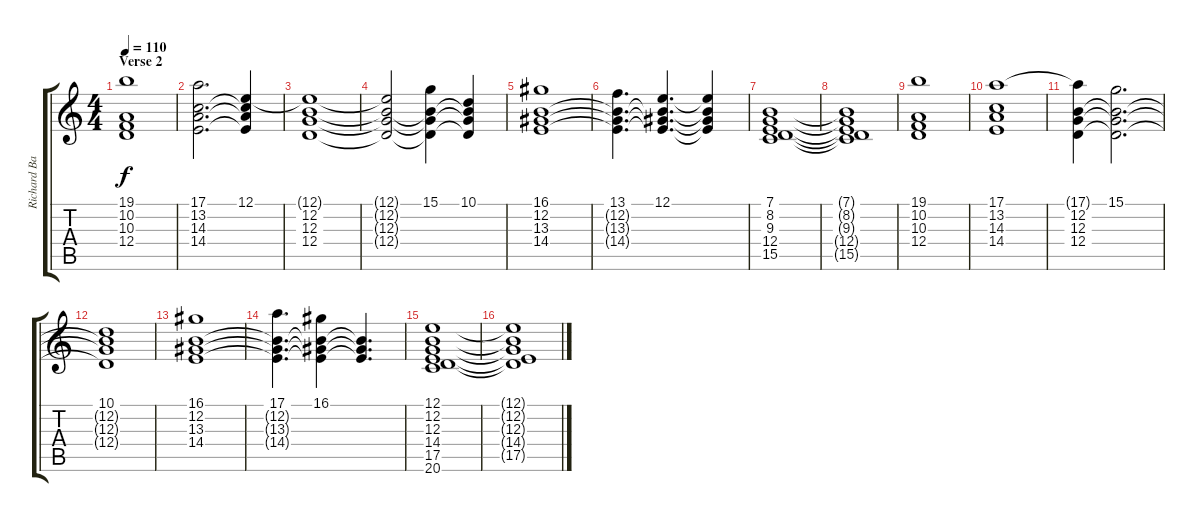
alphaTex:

\track ("Richard Barbieri - Keyboard 1" "Richard Ba") {instrument pad2warm}
\staff {score tabs}
\tuning (E4 B3 G3 D3 A2 E2) {hide}
\ts (4 4)
\section ("" "Verse 2")
\tempo 110
\clef g2
\ks c
(19.1 10.2 10.3 12.4).1{dy f} |
(17.1 13.2 14.3 14.4).2{d} (12.1 13.2{t} 14.3{t} 14.4{t}).4 |
(12.1{t} 12.2 12.3 12.4).1 |
(12.1{t} 12.2{t} 12.3{t} 12.4{t}).2 (15.1 12.2{t} 12.3{t} 12.4{t}).4 (10.1 12.2{t} 12.3{t} 12.4{t}).4 |
(16.1 12.2 13.3 14.4).1 |
(13.1 12.2{t} 13.3{t} 14.4{t}).4{d} (12.1 12.2{t} 13.3{t} 14.4{t}).4{d} (12.1{t} 12.2{t} 13.3{t} 14.4{t}).4 |
(7.1 8.2 9.3 12.4 15.5).1 |
(7.1{t} 8.2{t} 9.3{t} 12.4{t} 15.5{t}).1 |
(19.1 10.2 10.3 12.4).1 |
(17.1 13.2 14.3 14.4).1 |
(17.1{t} 12.2 12.3 12.4).4 (15.1 12.2{t} 12.3{t} 12.4{t}).2{d} |
(10.1 12.2{t} 12.3{t} 12.4{t}).1 |
(16.1 12.2 13.3 14.4).1 |
(17.1 12.2{t} 13.3{t} 14.4{t}).4{d} (16.1 12.2{t} 13.3{t} 14.4{t}).4 (12.2{t} 13.3{t} 14.4{t}).4{d} |
(12.1 12.2 12.3 14.4 17.5 20.6).1 |
(12.1{t} 12.2{t} 12.3{t} 14.4{t} 17.5{t}).1
